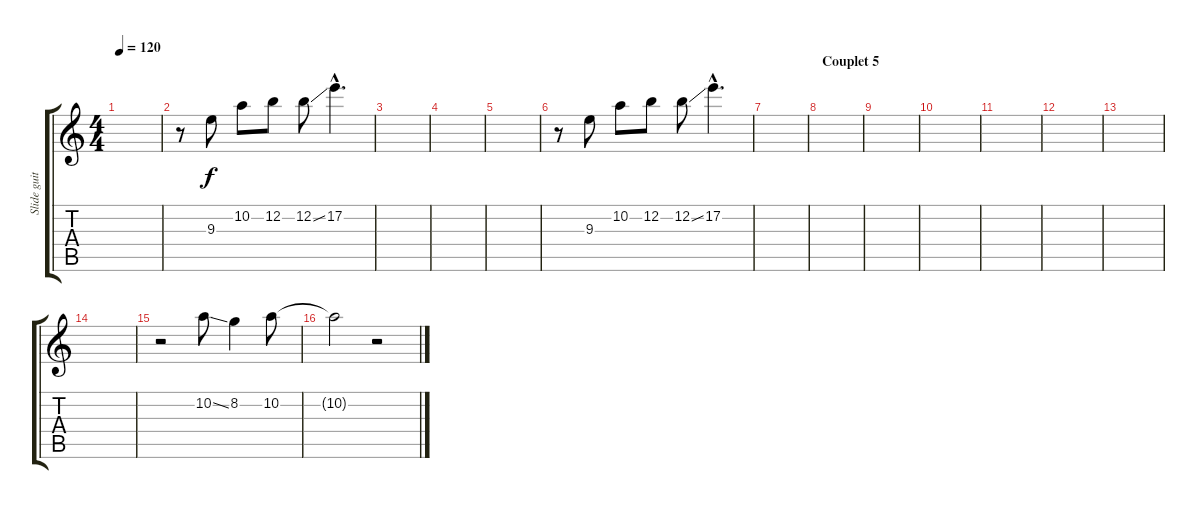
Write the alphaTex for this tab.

\track ("Slide guitare" "Slide guit") {instrument overdrivenguitar}
\staff {score tabs}
\tuning (E4 B3 G3 D3 A2 E2) {hide}
\ts (4 4)
\tempo 120
\clef g2
\ks c
|
r.8 9.3.8 10.2.8 12.2.8 12.2{ss}.8 17.2{hac}.4{d} |
|
|
|
r.8 9.3.8 10.2.8 12.2.8 12.2{ss}.8 17.2{hac}.4{d} |
|
\section ("" "Couplet 5")
|
|
|
|
|
|
|
r.2 10.2{ss}.8 8.2.4 10.2.8 |
10.2{t}.2 r.2
